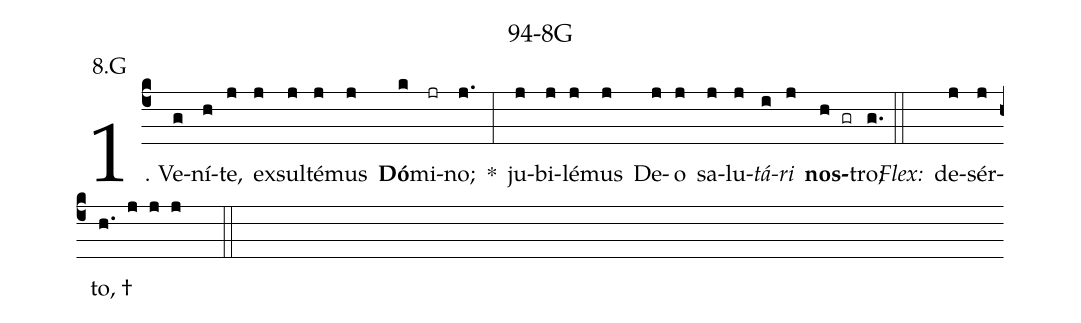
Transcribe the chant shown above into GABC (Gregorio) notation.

name: 94-8G;
annotation: 8.G;
%%
(c4)1. Ve(g)ní(h)te,(j) ex(j)sul(j)té(j)mus(j) <b>Dó</b>(k)mi(jr)no;(j.) *(:) ju(j)bi(j)lé(j)mus(j) De(j)o(j) sa(j)lu(j)<i>tá</i>(i)<i>ri</i>(j) <b>nos</b>(h gr)tro;(g.) (::)
<i>Flex:</i>()  de(j)sér(j)to, †(h. j j j  ::)
